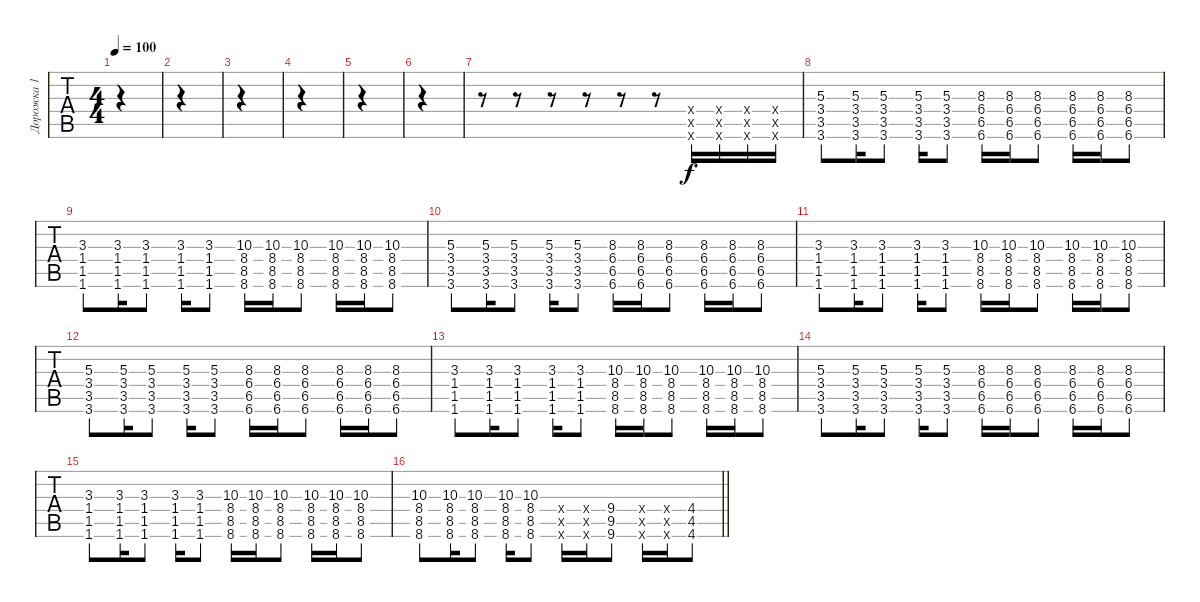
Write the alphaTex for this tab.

\track ("Дорожка 1" "Дорожка 1") {instrument distortionguitar}
\staff {tabs}
\tuning (Eb4 Bb3 Gb3 Db3 Ab2 Db2) {hide}
\ts (4 4)
\tempo 100
\clef g2
\ks c
|
|
|
|
|
|
r.8 r.8 r.8 r.8 r.8 r.8 (8.4{x} 8.5{x} 8.6{x}).16 (8.4{x} 8.5{x} 8.6{x}).16 (8.4{x} 8.5{x} 8.6{x}).16 (8.4{x} 8.5{x} 8.6{x}).16 |
(5.3 3.4 3.5 3.6).8 (5.3 3.4 3.5 3.6).16 (5.3 3.4 3.5 3.6).8 (5.3 3.4 3.5 3.6).16 (5.3 3.4 3.5 3.6).8 (8.3 6.4 6.5 6.6).16 (8.3 6.4 6.5 6.6).16 (8.3 6.4 6.5 6.6).8 (8.3 6.4 6.5 6.6).16 (8.3 6.4 6.5 6.6).16 (8.3 6.4 6.5 6.6).8 |
(3.3 1.4 1.5 1.6).8 (3.3 1.4 1.5 1.6).16 (3.3 1.4 1.5 1.6).8 (3.3 1.4 1.5 1.6).16 (3.3 1.4 1.5 1.6).8 (10.3 8.4 8.5 8.6).16 (10.3 8.4 8.5 8.6).16 (10.3 8.4 8.5 8.6).8 (10.3 8.4 8.5 8.6).16 (10.3 8.4 8.5 8.6).16 (10.3 8.4 8.5 8.6).8 |
(5.3 3.4 3.5 3.6).8 (5.3 3.4 3.5 3.6).16 (5.3 3.4 3.5 3.6).8 (5.3 3.4 3.5 3.6).16 (5.3 3.4 3.5 3.6).8 (8.3 6.4 6.5 6.6).16 (8.3 6.4 6.5 6.6).16 (8.3 6.4 6.5 6.6).8 (8.3 6.4 6.5 6.6).16 (8.3 6.4 6.5 6.6).16 (8.3 6.4 6.5 6.6).8 |
(3.3 1.4 1.5 1.6).8 (3.3 1.4 1.5 1.6).16 (3.3 1.4 1.5 1.6).8 (3.3 1.4 1.5 1.6).16 (3.3 1.4 1.5 1.6).8 (10.3 8.4 8.5 8.6).16 (10.3 8.4 8.5 8.6).16 (10.3 8.4 8.5 8.6).8 (10.3 8.4 8.5 8.6).16 (10.3 8.4 8.5 8.6).16 (10.3 8.4 8.5 8.6).8 |
(5.3 3.4 3.5 3.6).8 (5.3 3.4 3.5 3.6).16 (5.3 3.4 3.5 3.6).8 (5.3 3.4 3.5 3.6).16 (5.3 3.4 3.5 3.6).8 (8.3 6.4 6.5 6.6).16 (8.3 6.4 6.5 6.6).16 (8.3 6.4 6.5 6.6).8 (8.3 6.4 6.5 6.6).16 (8.3 6.4 6.5 6.6).16 (8.3 6.4 6.5 6.6).8 |
(3.3 1.4 1.5 1.6).8 (3.3 1.4 1.5 1.6).16 (3.3 1.4 1.5 1.6).8 (3.3 1.4 1.5 1.6).16 (3.3 1.4 1.5 1.6).8 (10.3 8.4 8.5 8.6).16 (10.3 8.4 8.5 8.6).16 (10.3 8.4 8.5 8.6).8 (10.3 8.4 8.5 8.6).16 (10.3 8.4 8.5 8.6).16 (10.3 8.4 8.5 8.6).8 |
(5.3 3.4 3.5 3.6).8 (5.3 3.4 3.5 3.6).16 (5.3 3.4 3.5 3.6).8 (5.3 3.4 3.5 3.6).16 (5.3 3.4 3.5 3.6).8 (8.3 6.4 6.5 6.6).16 (8.3 6.4 6.5 6.6).16 (8.3 6.4 6.5 6.6).8 (8.3 6.4 6.5 6.6).16 (8.3 6.4 6.5 6.6).16 (8.3 6.4 6.5 6.6).8 |
(3.3 1.4 1.5 1.6).8 (3.3 1.4 1.5 1.6).16 (3.3 1.4 1.5 1.6).8 (3.3 1.4 1.5 1.6).16 (3.3 1.4 1.5 1.6).8 (10.3 8.4 8.5 8.6).16 (10.3 8.4 8.5 8.6).16 (10.3 8.4 8.5 8.6).8 (10.3 8.4 8.5 8.6).16 (10.3 8.4 8.5 8.6).16 (10.3 8.4 8.5 8.6).8 |
\barLineRight lightlight
(10.3 8.4 8.5 8.6).8 (10.3 8.4 8.5 8.6).16 (10.3 8.4 8.5 8.6).8 (10.3 8.4 8.5 8.6).16 (10.3 8.4 8.5 8.6).8 (8.4{x} 8.5{x} 8.6{x}).16 (8.4{x} 8.5{x} 8.6{x}).16 (9.4 9.5 9.6).8 (4.4{x} 4.5{x} 4.6{x}).16 (4.4{x} 4.5{x} 4.6{x}).16 (4.4 4.5 4.6).8
